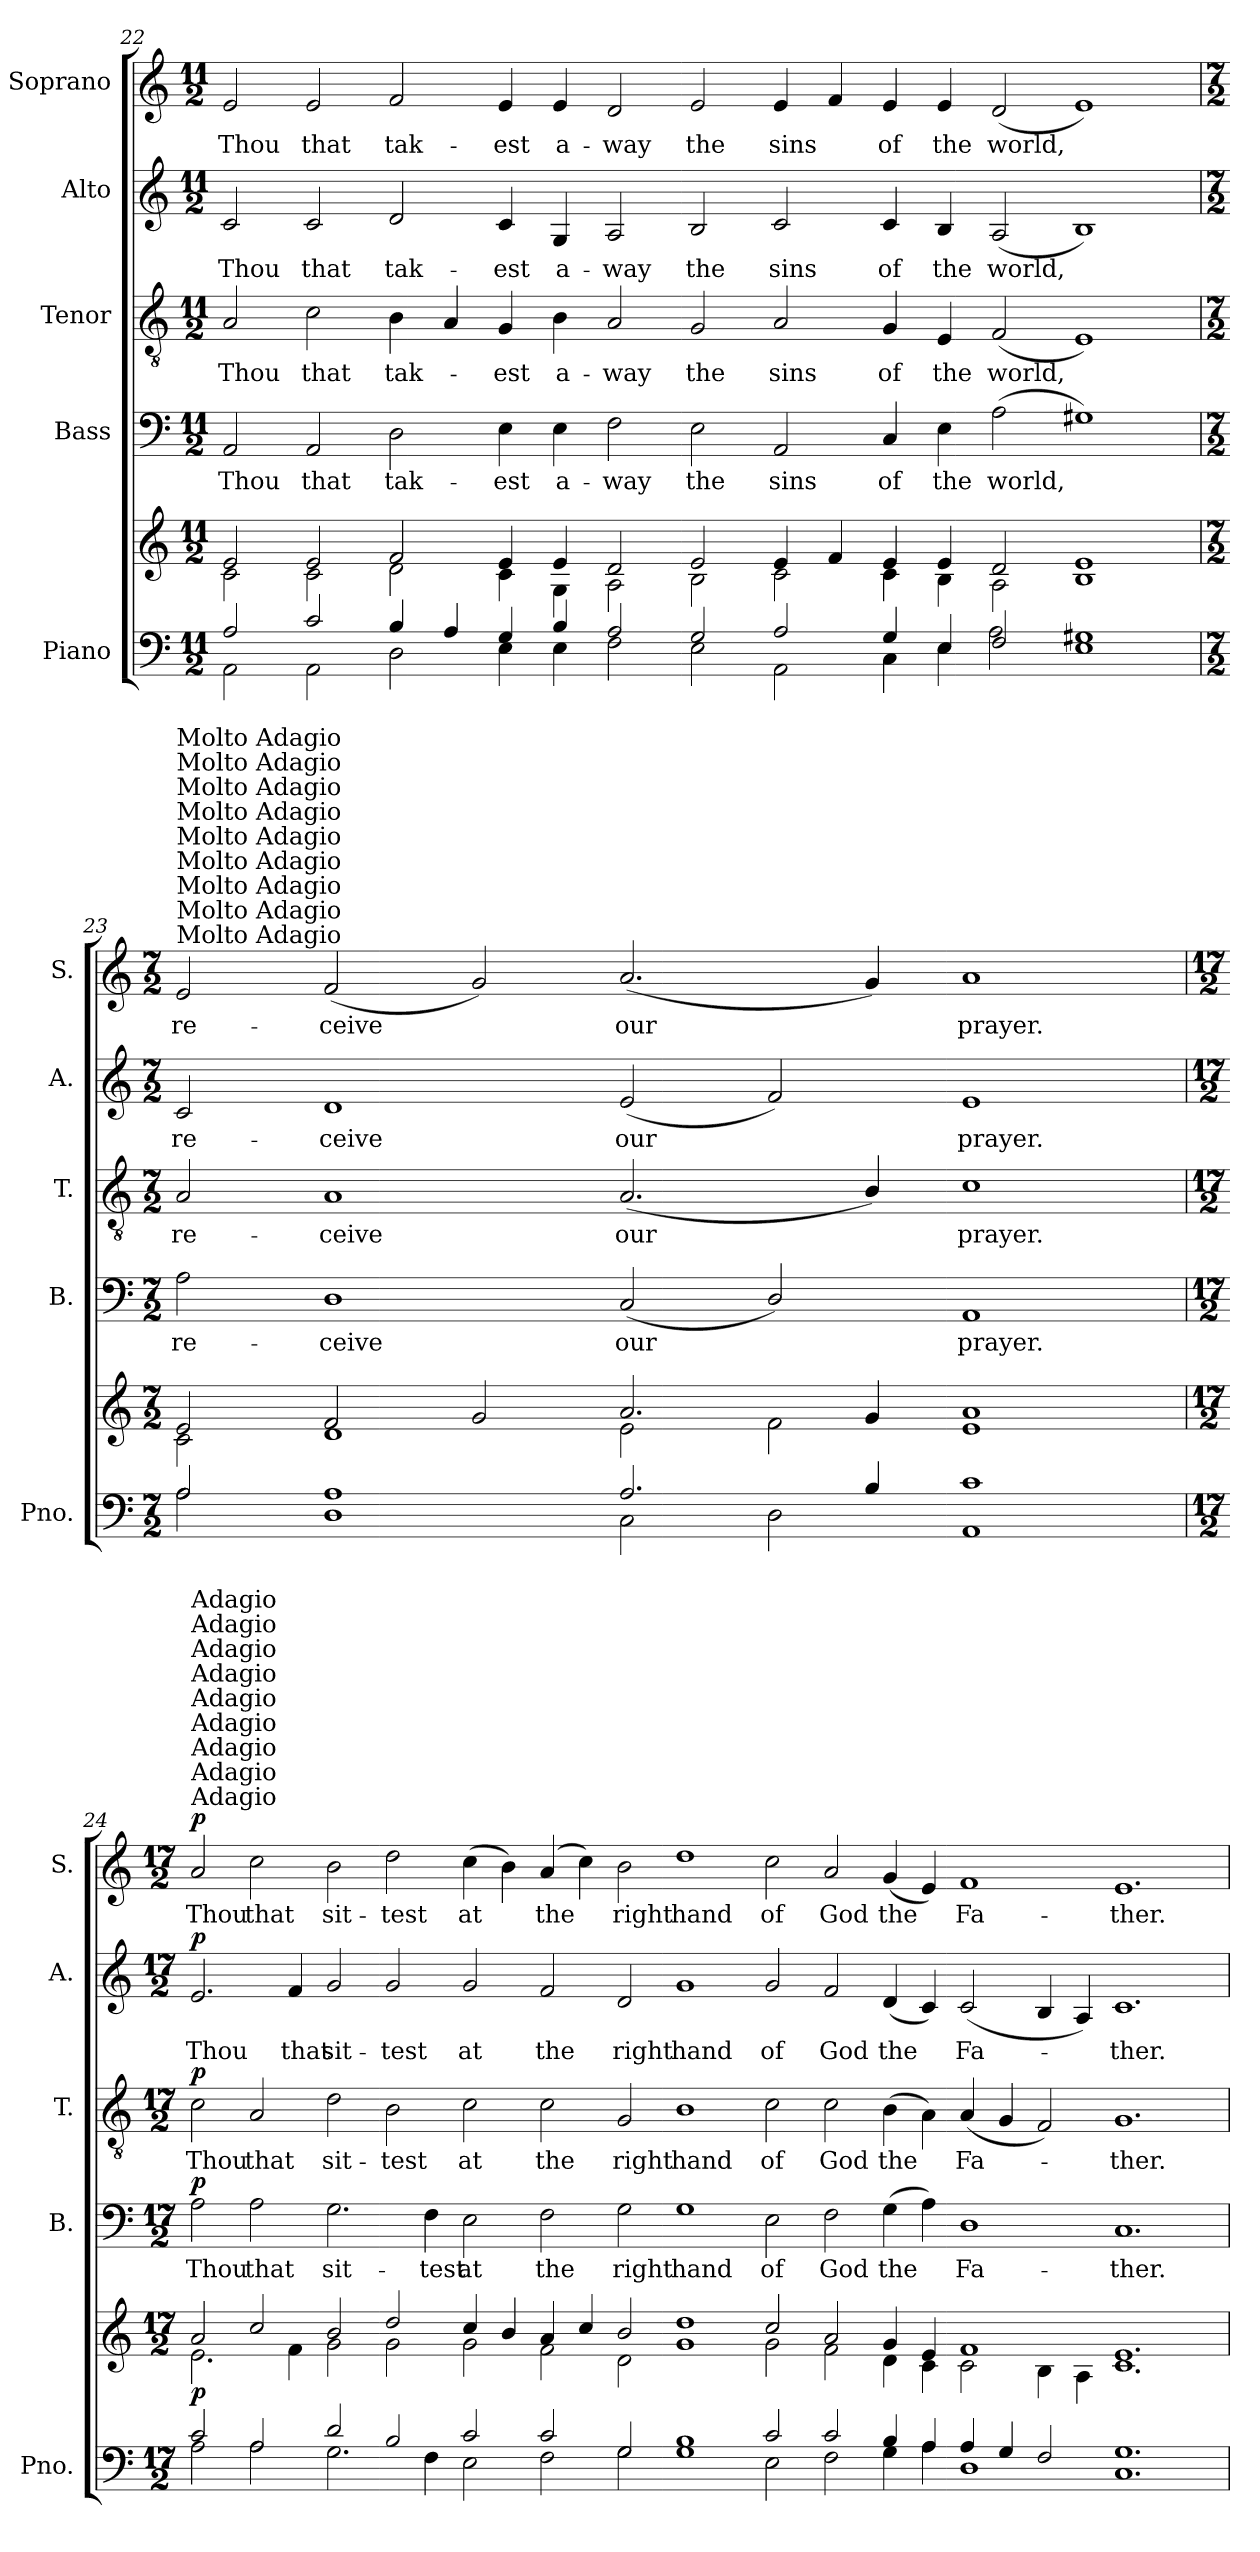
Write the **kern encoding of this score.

**kern	**kern	**dynam	**kern	**text	**dynam	**kern	**text	**dynam	**kern	**text	**dynam	**kern	**text	**dynam
*part5	*part5	*part5	*part4	*part4	*part4	*part3	*part3	*part3	*part2	*part2	*part2	*part1	*part1	*part1
*staff6	*staff5	*staff5/6	*staff4	*staff4	*staff4	*staff3	*staff3	*staff3	*staff2	*staff2	*staff2	*staff1	*staff1	*staff1
*I"Piano	*	*	*I"Bass	*	*	*I"Tenor	*	*	*I"Alto	*	*	*I"Soprano	*	*
*I'Pno.	*	*	*I'B.	*	*	*I'T.	*	*	*I'A.	*	*	*I'S.	*	*
!!LO:PB:g=z
*clefF4	*clefG2	*	*clefF4	*	*	*clefGv2	*	*	*clefG2	*	*	*clefG2	*	*
*k[]	*k[]	*	*k[]	*	*	*k[]	*	*	*k[]	*	*	*k[]	*	*
*C:	*C:	*	*C:	*	*	*C:	*	*	*C:	*	*	*C:	*	*
*M11/2	*M11/2	*	*M11/2	*	*	*M11/2	*	*	*M11/2	*	*	*M11/2	*	*
=22	=22	=22	=22	=22	=22	=22	=22	=22	=22	=22	=22	=22	=22	=22
*^	*^	*	*	*	*	*	*	*	*	*	*	*	*	*
2A/	2AA\	2e/	2c\	.	2AA/	Thou	.	2A/	Thou	.	2c/	Thou	.	2e/	Thou	.
2c/	2AA\	2e/	2c\	.	2AA/	that	.	2c\	that	.	2c/	that	.	2e/	that	.
4B/	2D\	2f/	2d\	.	2D\	tak-	.	4B\	tak-	.	2d/	tak-	.	2f/	tak-	.
4A/	.	.	.	.	.	.	.	4A/	.	.	.	.	.	.	.	.
4G/	4E\	4e/	4c\	.	4E\	est	.	4G/	est	.	4c/	est	.	4e/	est	.
4B/	4E\	4e/	4G\	.	4E\	a-	.	4B\	a-	.	4G/	a-	.	4e/	a-	.
2A/	2F\	2d/	2A\	.	2F\	way	.	2A/	way	.	2A/	way	.	2d/	way	.
2G/	2E\	2e/	2B\	.	2E\	the	.	2G/	the	.	2B/	the	.	2e/	the	.
2A/	2AA\	4e/	2c\	.	2AA/	sins	.	2A/	sins	.	2c/	sins	.	4e/	sins	.
.	.	4f/	.	.	.	.	.	.	.	.	.	.	.	4f/	.	.
4G/	4C\	4e/	4c\	.	4C/	of	.	4G/	of	.	4c/	of	.	4e/	of	.
4E/	4E\	4e/	4B\	.	4E\	the	.	4E/	the	.	4B/	the	.	4e/	the	.
2F/	2A\	2d/	2A\	.	(2A\	world,	.	(2F/	world,	.	(2A/	world,	.	(2d/	world,	.
1E	1G#X	1e	1B	.	1G#X)	.	.	1E)	.	.	1B)	.	.	1e)	.	.
=23	=23	=23	=23	=23	=23	=23	=23	=23	=23	=23	=23	=23	=23	=23	=23	=23
*M7/2	*	*M7/2	*	*	*M7/2	*	*	*M7/2	*	*	*M7/2	*	*	*M7/2	*	*
!	!	!	!	!	!	!	!	!	!	!	!	!	!	!LO:TX:a:t=Molto Adagio	!	!
!	!	!	!	!	!	!	!	!	!	!	!	!	!	!LO:TX:a:t=Molto Adagio	!	!
!	!	!	!	!	!	!	!	!	!	!	!	!	!	!LO:TX:a:t=Molto Adagio	!	!
!	!	!	!	!	!	!	!	!	!	!	!	!	!	!LO:TX:a:t=Molto Adagio	!	!
!	!	!	!	!	!	!	!	!	!	!	!	!	!	!LO:TX:a:t=Molto Adagio	!	!
!	!	!	!	!	!	!	!	!	!	!	!	!	!	!LO:TX:a:t=Molto Adagio	!	!
!	!	!	!	!	!	!	!	!	!	!	!	!	!	!LO:TX:a:t=Molto Adagio	!	!
!	!	!	!	!	!	!	!	!	!	!	!	!	!	!LO:TX:a:t=Molto Adagio	!	!
!	!	!	!	!	!	!	!	!	!	!	!	!	!	!LO:TX:a:t=Molto Adagio	!	!
2A/	2A\	2e/	2c\	.	2A\	re-	.	2A/	re-	.	2c/	re-	.	2e/	re-	.
1A	1D	2f/	1d	.	1D	ceive	.	1A	ceive	.	1d	ceive	.	(2f/	ceive	.
.	.	2g/	.	.	.	.	.	.	.	.	.	.	.	2g/)	.	.
2.A/	2C\	2.a/	2e\	.	(2C/	our	.	(2.A/	our	.	(2e/	our	.	(2.a/	our	.
.	2D\	.	2f\	.	2D/)	.	.	.	.	.	2f/)	.	.	.	.	.
4B/	.	4g/	.	.	.	.	.	4B/)	.	.	.	.	.	4g/)	.	.
1c	1AA	1a	1e	.	1AA	prayer.	.	1c	prayer.	.	1e	prayer.	.	1a	prayer.	.
!!LO:LB:g=z
=24	=24	=24	=24	=24	=24	=24	=24	=24	=24	=24	=24	=24	=24	=24	=24	=24
*M17/2	*	*M17/2	*	*	*M17/2	*	*	*M17/2	*	*	*M17/2	*	*	*M17/2	*	*
!	!	!	!	!	!	!	!	!	!	!	!	!	!	!LO:TX:a:t=Adagio	!	!
!	!	!	!	!	!	!	!	!	!	!	!	!	!	!LO:TX:a:t=Adagio	!	!
!	!	!	!	!	!	!	!	!	!	!	!	!	!	!LO:TX:a:t=Adagio	!	!
!	!	!	!	!	!	!	!	!	!	!	!	!	!	!LO:TX:a:t=Adagio	!	!
!	!	!	!	!	!	!	!	!	!	!	!	!	!	!LO:TX:a:t=Adagio	!	!
!	!	!	!	!	!	!	!	!	!	!	!	!	!	!LO:TX:a:t=Adagio	!	!
!	!	!	!	!	!	!	!	!	!	!	!	!	!	!LO:TX:a:t=Adagio	!	!
!	!	!	!	!	!	!	!	!	!	!	!	!	!	!LO:TX:a:t=Adagio	!	!
!	!	!	!	!	!	!	!	!	!	!	!	!	!	!LO:TX:a:t=Adagio	!	!
!	!	!	!	!LO:DY:a=2	!	!	!LO:DY:a	!	!	!LO:DY:a	!	!	!LO:DY:a	!	!	!LO:DY:a
2c/	2A\	2a/	2.e\	p	2A\	Thou	p	2c\	Thou	p	2.e/	Thou	p	2a/	Thou	p
2A/	2A\	2cc/	.	.	2A\	that	.	2A/	that	.	.	.	.	2cc\	that	.
.	.	.	4f\	.	.	.	.	.	.	.	4f/	that	.	.	.	.
2d/	2.G\	2b/	2g\	.	2.G\	sit-	.	2d\	sit-	.	2g/	sit-	.	2b\	sit-	.
2B/	.	2dd/	2g\	.	.	.	.	2B\	test	.	2g/	test	.	2dd\	test	.
.	4F\	.	.	.	4F\	test	.	.	.	.	.	.	.	.	.	.
2c/	2E\	4cc/	2g\	.	2E\	at	.	2c\	at	.	2g/	at	.	(4cc\	at	.
.	.	4b/	.	.	.	.	.	.	.	.	.	.	.	4b\)	.	.
2c/	2F\	4a/	2f\	.	2F\	the	.	2c\	the	.	2f/	the	.	(4a/	the	.
.	.	4cc/	.	.	.	.	.	.	.	.	.	.	.	4cc\)	.	.
2G/	2G\	2b/	2d\	.	2G\	right	.	2G/	right	.	2d/	right	.	2b\	right	.
1B	1G	1dd	1g	.	1G	hand	.	1B	hand	.	1g	hand	.	1dd	hand	.
2c/	2E\	2cc/	2g\	.	2E\	of	.	2c\	of	.	2g/	of	.	2cc\	of	.
2c/	2F\	2a/	2f\	.	2F\	God	.	2c\	God	.	2f/	God	.	2a/	God	.
4B/	4G\	4g/	4d\	.	(4G\	the	.	(4B\	the	.	(4d/	the	.	(4g/	the	.
4A/	4A\	4e/	4c\	.	4A\)	.	.	4A\)	.	.	4c/)	.	.	4e/)	.	.
4A/	1D	1f	2c\	.	1D	Fa-	.	(4A/	Fa-	.	(2c/	-Fa-	.	1f	Fa-	.
4G/	.	.	.	.	.	.	.	4G/	.	.	.	.	.	.	.	.
2F/	.	.	4B\	.	.	.	.	2F/)	.	.	4B/	.	.	.	.	.
.	.	.	4A\	.	.	.	.	.	.	.	4A/)	.	.	.	.	.
1.G	1.C	1.e	1.c	.	1.C	ther.	.	1.G	ther.	.	1.c	ther.	.	1.e	-ther.	.
*v	*v	*	*	*	*	*	*	*	*	*	*	*	*	*	*	*
*	*v	*v	*	*	*	*	*	*	*	*	*	*	*	*	*
=	=	=	=	=	=	=	=	=	=	=	=	=	=	=
*-	*-	*-	*-	*-	*-	*-	*-	*-	*-	*-	*-	*-	*-	*-
